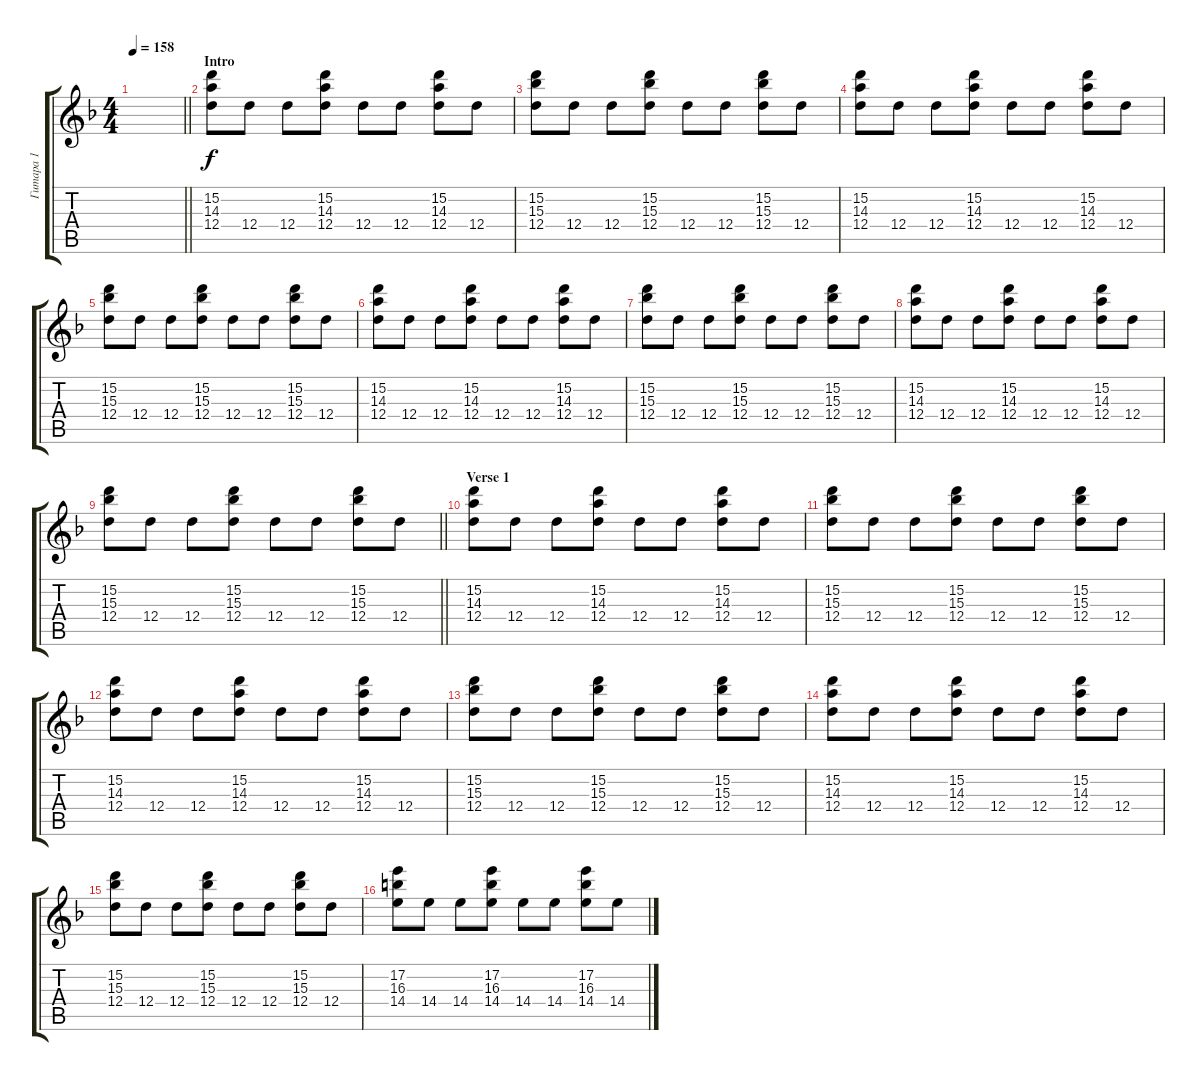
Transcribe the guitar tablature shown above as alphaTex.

\track ("Гитара 1" "Гитара 1") {instrument distortionguitar}
\staff {score tabs}
\tuning (E4 B3 G3 D3 A2 E2) {hide}
\ts (4 4)
\tempo 158
\clef g2
\barLineRight lightlight
\ks dminor
|
\section ("" "Intro")
(15.2 14.3 12.4).8 12.4.8 12.4.8 (15.2 14.3 12.4).8 12.4.8 12.4.8 (15.2 14.3 12.4).8 12.4.8 |
(15.2 15.3 12.4).8 12.4.8 12.4.8 (15.2 15.3 12.4).8 12.4.8 12.4.8 (15.2 15.3 12.4).8 12.4.8 |
(15.2 14.3 12.4).8 12.4.8 12.4.8 (15.2 14.3 12.4).8 12.4.8 12.4.8 (15.2 14.3 12.4).8 12.4.8 |
(15.2 15.3 12.4).8 12.4.8 12.4.8 (15.2 15.3 12.4).8 12.4.8 12.4.8 (15.2 15.3 12.4).8 12.4.8 |
(15.2 14.3 12.4).8 12.4.8 12.4.8 (15.2 14.3 12.4).8 12.4.8 12.4.8 (15.2 14.3 12.4).8 12.4.8 |
(15.2 15.3 12.4).8 12.4.8 12.4.8 (15.2 15.3 12.4).8 12.4.8 12.4.8 (15.2 15.3 12.4).8 12.4.8 |
(15.2 14.3 12.4).8 12.4.8 12.4.8 (15.2 14.3 12.4).8 12.4.8 12.4.8 (15.2 14.3 12.4).8 12.4.8 |
\barLineRight lightlight
(15.2 15.3 12.4).8 12.4.8 12.4.8 (15.2 15.3 12.4).8 12.4.8 12.4.8 (15.2 15.3 12.4).8 12.4.8 |
\section ("" "Verse 1")
(15.2 14.3 12.4).8 12.4.8 12.4.8 (15.2 14.3 12.4).8 12.4.8 12.4.8 (15.2 14.3 12.4).8 12.4.8 |
(15.2 15.3 12.4).8 12.4.8 12.4.8 (15.2 15.3 12.4).8 12.4.8 12.4.8 (15.2 15.3 12.4).8 12.4.8 |
(15.2 14.3 12.4).8 12.4.8 12.4.8 (15.2 14.3 12.4).8 12.4.8 12.4.8 (15.2 14.3 12.4).8 12.4.8 |
(15.2 15.3 12.4).8 12.4.8 12.4.8 (15.2 15.3 12.4).8 12.4.8 12.4.8 (15.2 15.3 12.4).8 12.4.8 |
(15.2 14.3 12.4).8 12.4.8 12.4.8 (15.2 14.3 12.4).8 12.4.8 12.4.8 (15.2 14.3 12.4).8 12.4.8 |
(15.2 15.3 12.4).8 12.4.8 12.4.8 (15.2 15.3 12.4).8 12.4.8 12.4.8 (15.2 15.3 12.4).8 12.4.8 |
(17.2 16.3 14.4).8 14.4.8 14.4.8 (17.2 16.3 14.4).8 14.4.8 14.4.8 (17.2 16.3 14.4).8 14.4.8
